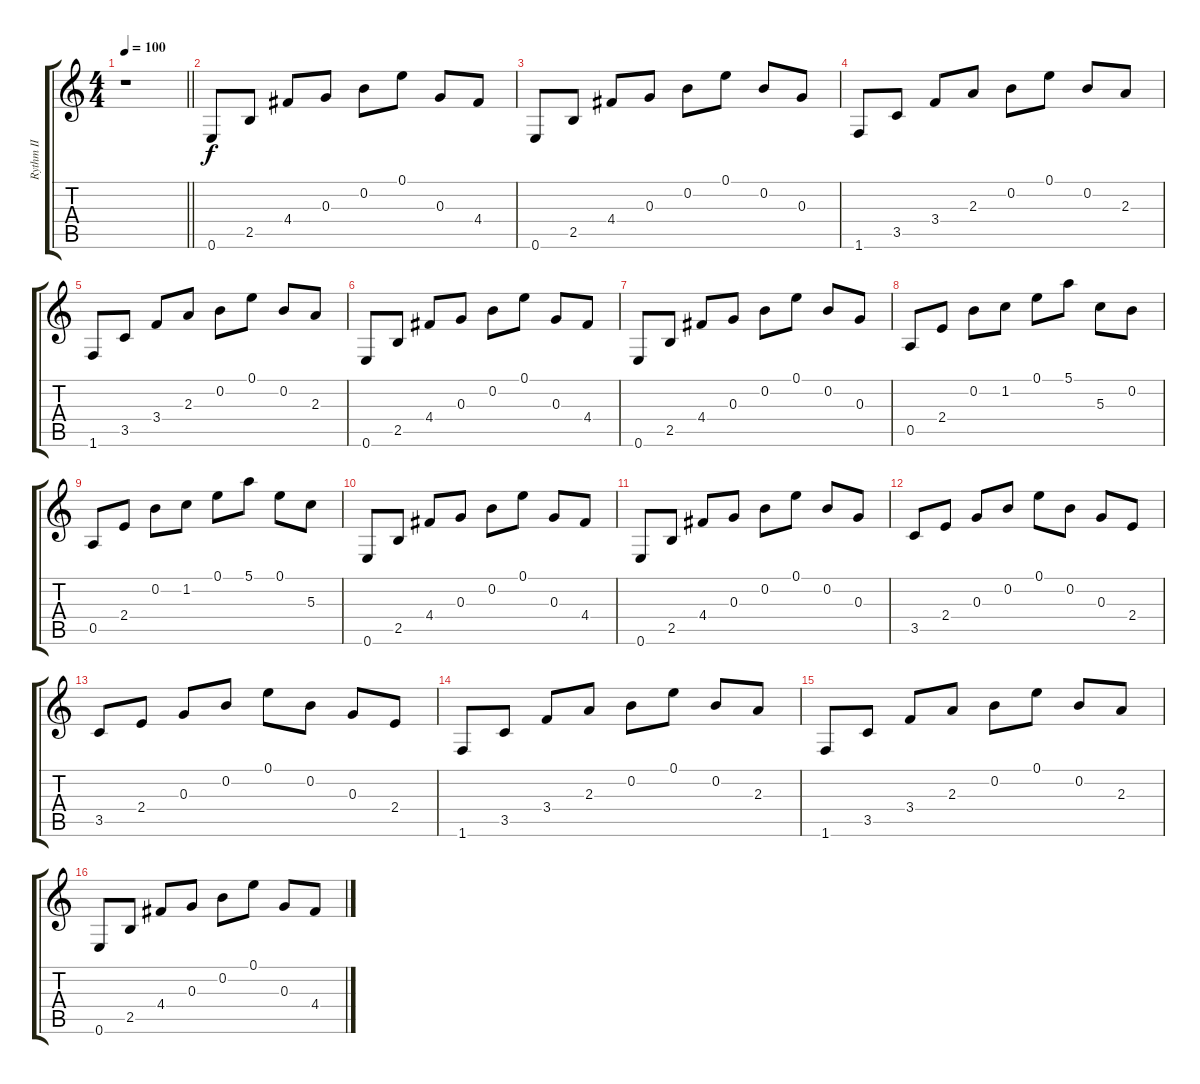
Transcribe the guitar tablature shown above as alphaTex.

\track ("Rythm II" "Rythm II") {instrument banjo}
\staff {score tabs}
\tuning (E4 B3 G3 D3 A2 E2) {hide}
\displaytranspose 12
\ts (4 4)
\tempo 100
\clef g2
\barLineRight lightlight
\ks c
r.1{dy f instrument banjo} |
0.6.8 2.5.8 4.4.8 0.3.8 0.2.8 0.1.8 0.3.8 4.4.8 |
0.6.8 2.5.8 4.4.8 0.3.8 0.2.8 0.1.8 0.2.8 0.3.8 |
1.6.8 3.5.8 3.4.8 2.3.8 0.2.8 0.1.8 0.2.8 2.3.8 |
1.6.8 3.5.8 3.4.8 2.3.8 0.2.8 0.1.8 0.2.8 2.3.8 |
0.6.8 2.5.8 4.4.8 0.3.8 0.2.8 0.1.8 0.3.8 4.4.8 |
0.6.8 2.5.8 4.4.8 0.3.8 0.2.8 0.1.8 0.2.8 0.3.8 |
0.5.8 2.4.8 0.2.8 1.2.8 0.1.8 5.1.8 5.3.8 0.2.8 |
0.5.8 2.4.8 0.2.8 1.2.8 0.1.8 5.1.8 0.1.8 5.3.8 |
0.6.8 2.5.8 4.4.8 0.3.8 0.2.8 0.1.8 0.3.8 4.4.8 |
0.6.8 2.5.8 4.4.8 0.3.8 0.2.8 0.1.8 0.2.8 0.3.8 |
3.5.8 2.4.8 0.3.8 0.2.8 0.1.8 0.2.8 0.3.8 2.4.8 |
3.5.8 2.4.8 0.3.8 0.2.8 0.1.8 0.2.8 0.3.8 2.4.8 |
1.6.8 3.5.8 3.4.8 2.3.8 0.2.8 0.1.8 0.2.8 2.3.8 |
1.6.8 3.5.8 3.4.8 2.3.8 0.2.8 0.1.8 0.2.8 2.3.8 |
0.6.8 2.5.8 4.4.8 0.3.8 0.2.8 0.1.8 0.3.8 4.4.8
